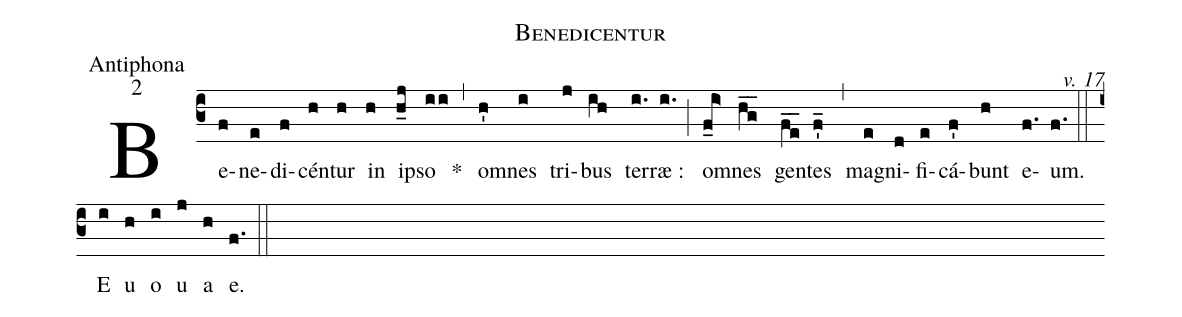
name:Benedicentur;
office-part:Antiphona;
mode:2;
commentary:\textit{v. 17};
%%
(c3)Be(f)ne(e)di(f)cén(h)tur(h) in(h) ip(h_j)so(ii) *(,)
om(h')nes(i) tri(j)bus(ih) terr(i.)æ :(i.) (;)
om(f_i>)nes(hg__) gen(fe__)tes(f_') (,) ma(e)gni(d)fi(e)cá(f')bunt(h) e(f.)um.(f.) (::)
E(i) u(h) o(i) u(j) a(h) e.(f.) (::)
